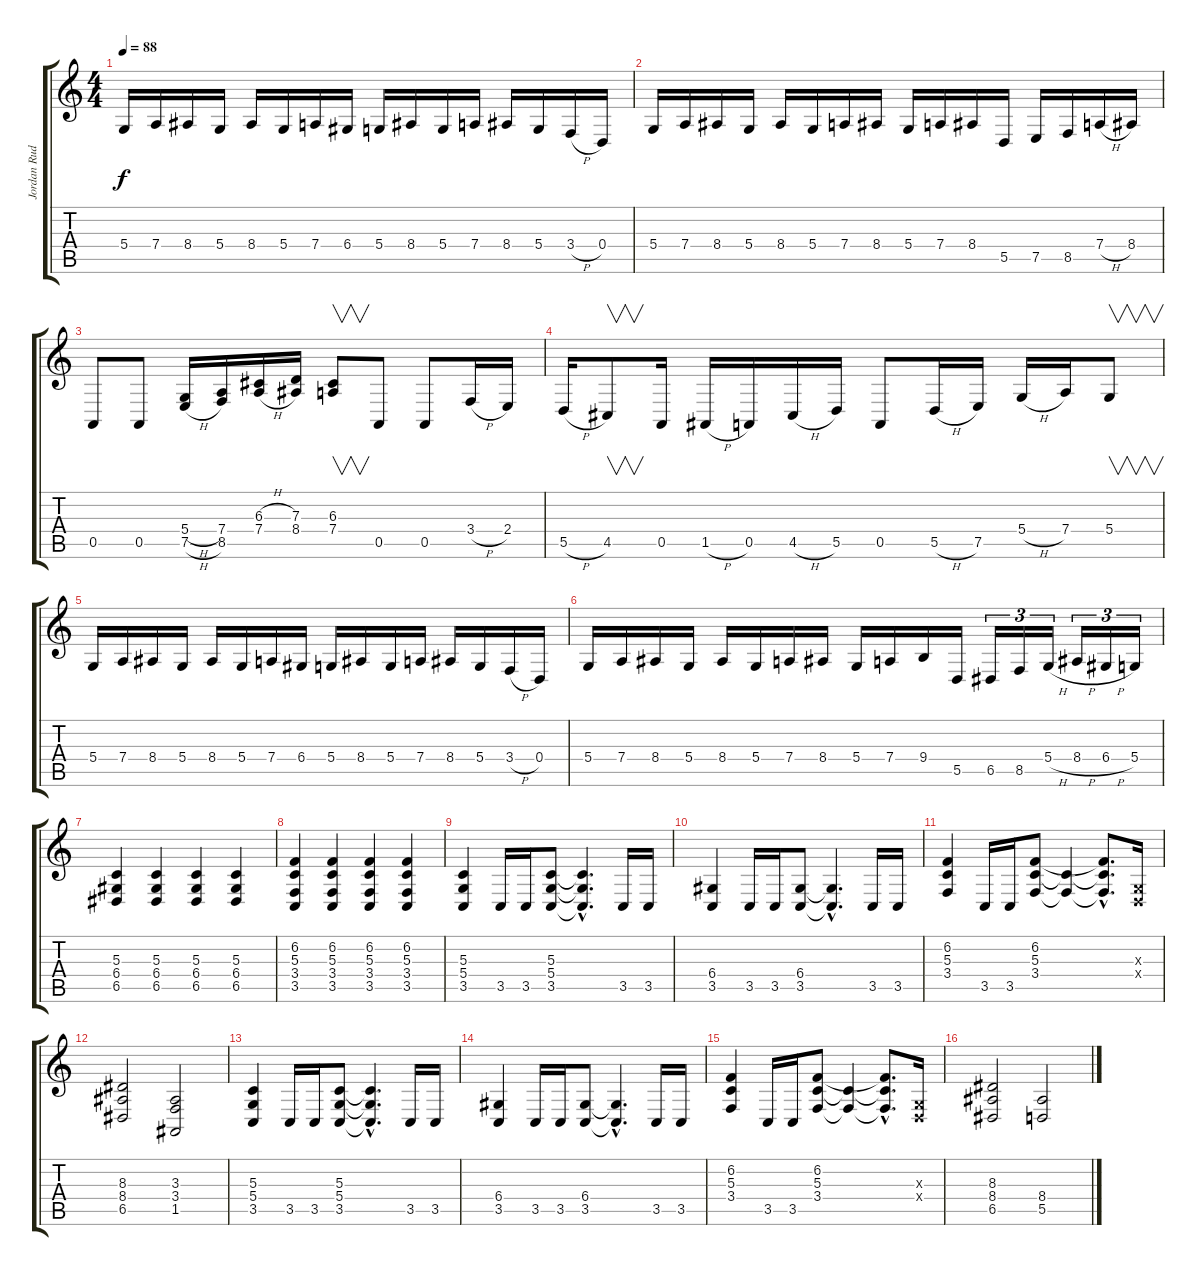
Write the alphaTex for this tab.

\track ("Jordan Rudess - Keyboard" "Jordan Rud") {instrument sitar}
\staff {score tabs}
\tuning (E4 B3 G3 D3 A2 E2) {hide}
\ts (4 4)
\tempo 88
\clef g2
\ks c
5.4.16{dy f} 7.4.16 8.4.16 5.4.16 8.4.16 5.4.16 7.4.16 6.4.16 5.4.16 8.4.16 5.4.16 7.4.16 8.4.16 5.4.16 3.4{h}.16 0.4.16 |
5.4.16 7.4.16 8.4.16 5.4.16 8.4.16 5.4.16 7.4.16 8.4.16 5.4.16 7.4.16 8.4.16 5.5.16 7.5.16 8.5.16 7.4{h}.16 8.4.16 |
0.5.8 0.5.8 (5.4{h} 7.5{h}).16 (7.4 8.5).16 (6.3{h} 7.4{h}).16 (7.3 8.4).16 (6.3 7.4).8{v} 0.5.8 0.5.8 3.4{h}.16 2.4.16 |
5.5{h}.16 4.5.8{v} 0.5.16 1.5{h}.16 0.5.16 4.5{h}.16 5.5.16 0.5.8 5.5{h}.16 7.5.16 5.4{h}.16 7.4.16 5.4.8{v} |
5.4.16 7.4.16 8.4.16 5.4.16 8.4.16 5.4.16 7.4.16 6.4.16 5.4.16 8.4.16 5.4.16 7.4.16 8.4.16 5.4.16 3.4{h}.16 0.4.16 |
5.4.16 7.4.16 8.4.16 5.4.16 8.4.16 5.4.16 7.4.16 8.4.16 5.4.16 7.4.16 9.4.16 5.5.16 6.5.16{tu (3 2)} 8.5.16{tu (3 2)} 5.4{h}.16{tu (3 2)} 8.4{h}.16{tu (3 2)} 6.4{h}.16{tu (3 2)} 5.4.16{tu (3 2)} |
(5.3 6.4 6.5).4 (5.3 6.4 6.5).4 (5.3 6.4 6.5).4 (5.3 6.4 6.5).4 |
(6.2 5.3 3.4 3.5).4 (6.2 5.3 3.4 3.5).4 (6.2 5.3 3.4 3.5).4 (6.2 5.3 3.4 3.5).4 |
(5.3 5.4 3.5).4 3.5.16 3.5.16 (5.3 5.4 3.5).8 (5.3{hac t} 5.4{hac t} 3.5{hac t}).4{d} 3.5.16 3.5.16 |
(6.4 3.5).4 3.5.16 3.5.16 (6.4 3.5).8 (6.4{hac t} 3.5{hac t}).4{d} 3.5.16 3.5.16 |
(6.2 5.3 3.4).4 3.5.16 3.5.16 (6.2 5.3 3.4).8 (5.3{t} 3.4{t}).4 (6.2{hac t} 5.3{hac t} 3.4{hac t}).8{d} (0.3{x} 0.4{x}).16 |
(8.3 8.4 6.5).2 (3.3 3.4 1.5).2 |
(5.3 5.4 3.5).4 3.5.16 3.5.16 (5.3 5.4 3.5).8 (5.3{hac t} 5.4{hac t} 3.5{hac t}).4{d} 3.5.16 3.5.16 |
(6.4 3.5).4 3.5.16 3.5.16 (6.4 3.5).8 (6.4{hac t} 3.5{hac t}).4{d} 3.5.16 3.5.16 |
(6.2 5.3 3.4).4 3.5.16 3.5.16 (6.2 5.3 3.4).8 (5.3{t} 3.4{t}).4 (6.2{hac t} 5.3{hac t} 3.4{hac t}).8{d} (0.3{x} 0.4{x}).16 |
(8.3 8.4 6.5).2 (8.4 5.5).2
